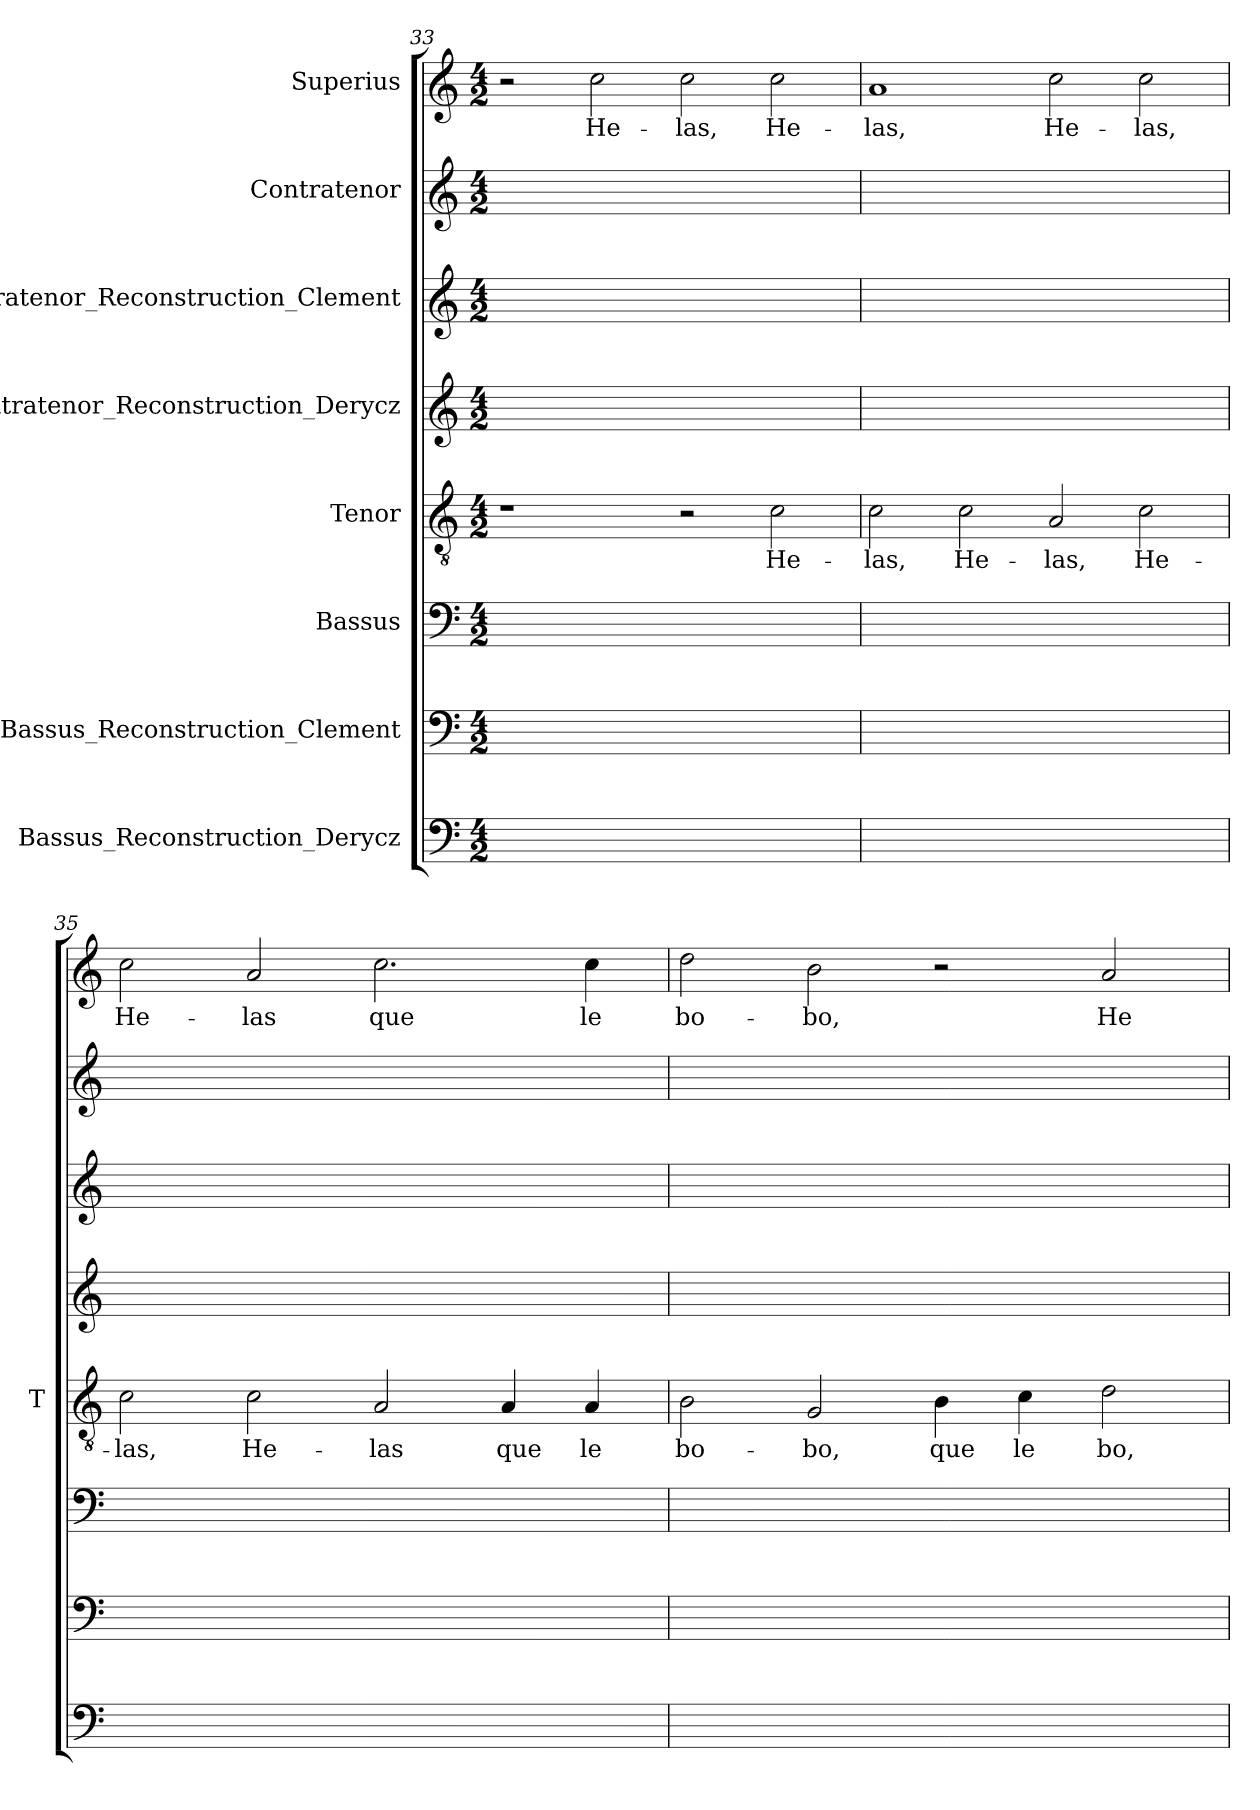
**kern	**kern	**kern	**kern	**text	**kern	**kern	**kern	**kern	**text
*part8	*part7	*part6	*part5	*part5	*part4	*part3	*part2	*part1	*part1
*staff8	*staff7	*staff6	*staff5	*staff5	*staff4	*staff3	*staff2	*staff1	*staff1
*I"Bassus_Reconstruction_Derycz	*I"Bassus_Reconstruction_Clement	*I"Bassus	*I"Tenor	*	*I"Contratenor_Reconstruction_Derycz	*I"Contratenor_Reconstruction_Clement	*I"Contratenor	*I"Superius	*
*	*	*	*I'T	*	*	*	*	*	*
*clefF4	*clefF4	*clefF4	*clefGv2	*	*clefG2	*clefG2	*clefG2	*clefG2	*
*k[]	*k[]	*k[]	*k[]	*	*k[]	*k[]	*k[]	*k[]	*
*M4/2	*M4/2	*M4/2	*M4/2	*	*M4/2	*M4/2	*M4/2	*M4/2	*
=33	=33	=33	=33	=33	=33	=33	=33	=33	=33
0ryy	0ryy	0ryy	1r	.	0ryy	0ryy	0ryy	2r	.
.	.	.	.	.	.	.	.	2cc	He-
.	.	.	2r	.	.	.	.	2cc	-las,
.	.	.	2c	He-	.	.	.	2cc	He-
=34	=34	=34	=34	=34	=34	=34	=34	=34	=34
0ryy	0ryy	0ryy	2c	-las,	0ryy	0ryy	0ryy	1a	-las,
.	.	.	2c	He-	.	.	.	.	.
.	.	.	2A	-las,	.	.	.	2cc	He-
.	.	.	2c	He-	.	.	.	2cc	-las,
=35	=35	=35	=35	=35	=35	=35	=35	=35	=35
0ryy	0ryy	0ryy	2c	-las,	0ryy	0ryy	0ryy	2cc	He-
.	.	.	2c	He-	.	.	.	2a	-las
.	.	.	2A	-las	.	.	.	2.cc	-que
.	.	.	4A	-que	.	.	.	.	.
.	.	.	4A	-le	.	.	.	4cc	-le
=36	=36	=36	=36	=36	=36	=36	=36	=36	=36
0ryy	0ryy	0ryy	2B	bo-	0ryy	0ryy	0ryy	2dd	bo-
.	.	.	2G	-bo,	.	.	.	2b	-bo,
.	.	.	4B	-que	.	.	.	2r	.
.	.	.	4c	-le	.	.	.	.	.
.	.	.	2d	-bo,	.	.	.	2a	He-
=	=	=	=	=	=	=	=	=	=
*-	*-	*-	*-	*-	*-	*-	*-	*-	*-
